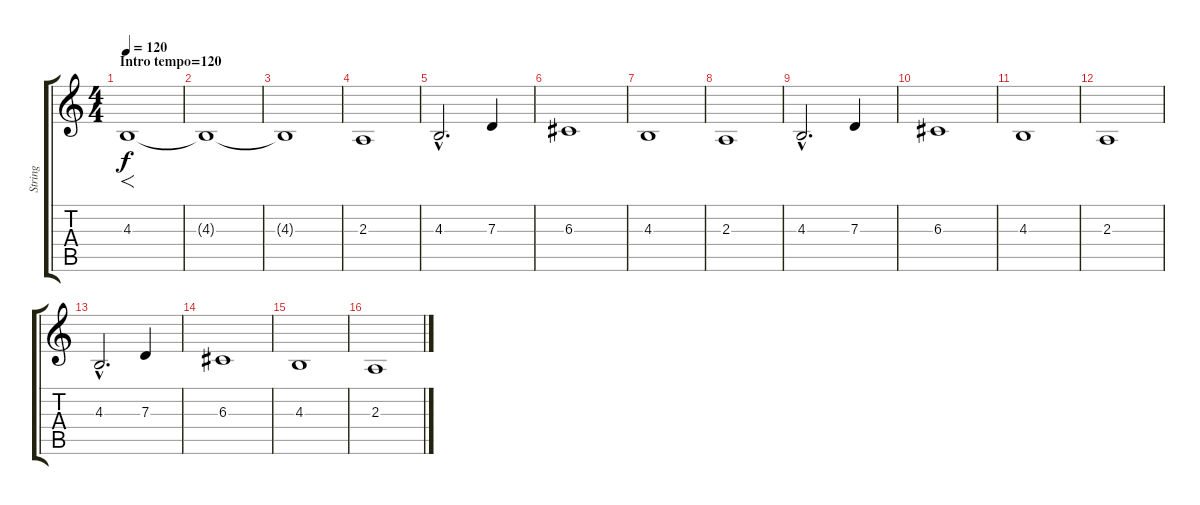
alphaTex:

\track ("String" "String") {instrument stringensemble1}
\staff {score tabs}
\tuning (E4 B3 G3 D3 A2 E2) {hide}
\ts (4 4)
\section ("" "Intro tempo=120")
\tempo 120
\clef g2
\ks c
4.3.1{f dy f instrument stringensemble1} |
4.3{t}.1 |
4.3{t}.1 |
2.3.1 |
4.3{hac}.2{d} 7.3.4 |
6.3.1 |
4.3.1 |
2.3.1 |
4.3{hac}.2{d} 7.3.4 |
6.3.1 |
4.3.1 |
2.3.1 |
4.3{hac}.2{d} 7.3.4 |
6.3.1 |
4.3.1 |
2.3.1
